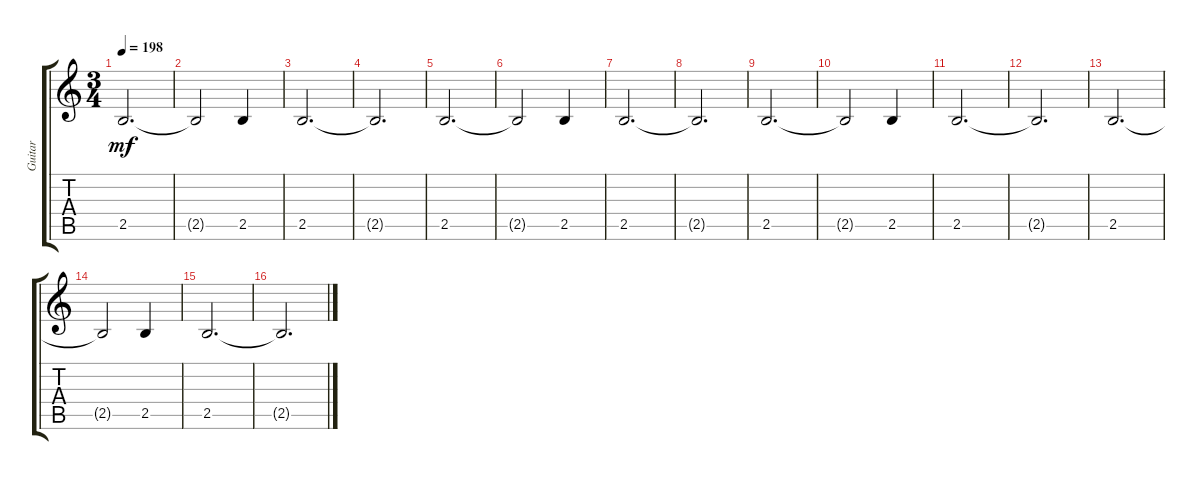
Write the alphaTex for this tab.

\track ("Guitar" "Guitar") {instrument acousticguitarsteel}
\staff {score tabs}
\tuning (E4 B3 G3 D3 A2 E2) {hide}
\ts (3 4)
\tempo 198
\clef g2
\ks c
2.5.2{d dy mf instrument acousticguitarsteel} |
2.5{t}.2 2.5.4 |
2.5.2{d} |
2.5{t}.2{d} |
2.5.2{d} |
2.5{t}.2 2.5.4 |
2.5.2{d} |
2.5{t}.2{d} |
2.5.2{d} |
2.5{t}.2 2.5.4 |
2.5.2{d} |
2.5{t}.2{d} |
2.5.2{d} |
2.5{t}.2 2.5.4 |
2.5.2{d} |
2.5{t}.2{d}
